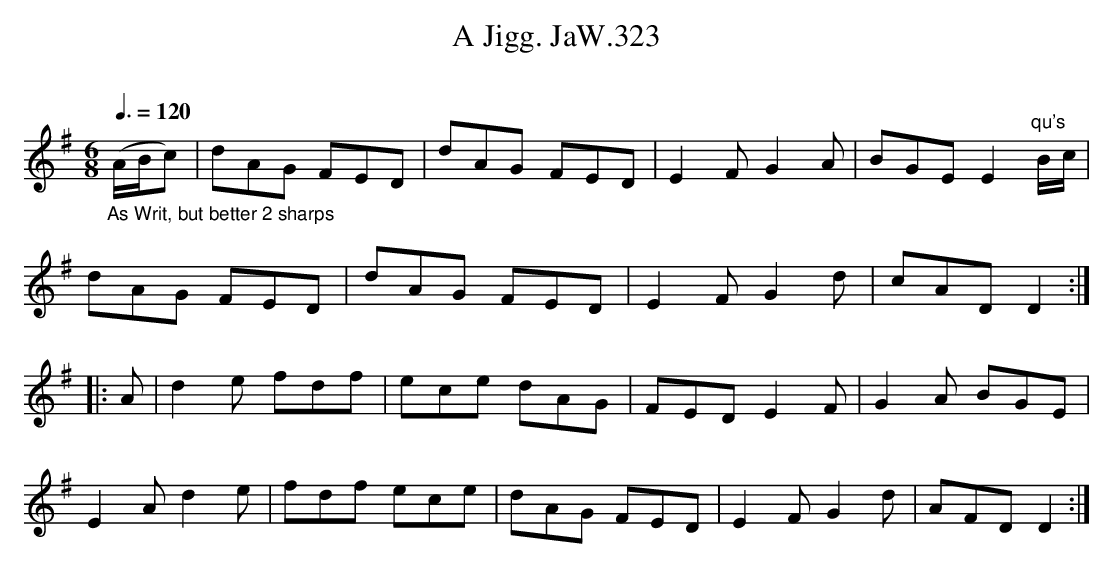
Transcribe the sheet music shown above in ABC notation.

X:1
T:Jigg. JaW.323, A
M:6/8
L:1/8
Q:3/8=120
O:
K:G
"_As Writ, but better 2 sharps"(A/B/c)|dAG FED|dAG FED|E2FG2A|BGEE2"qu's"B/c/|
dAG FED|dAG FED|E2FG2d|cADD2:|
|:A|d2e fdf|ece dAG|FEDE2F|G2A BGE|
E2Ad2e|fdf ece|dAG FED|E2FG2d|AFDD2:|
